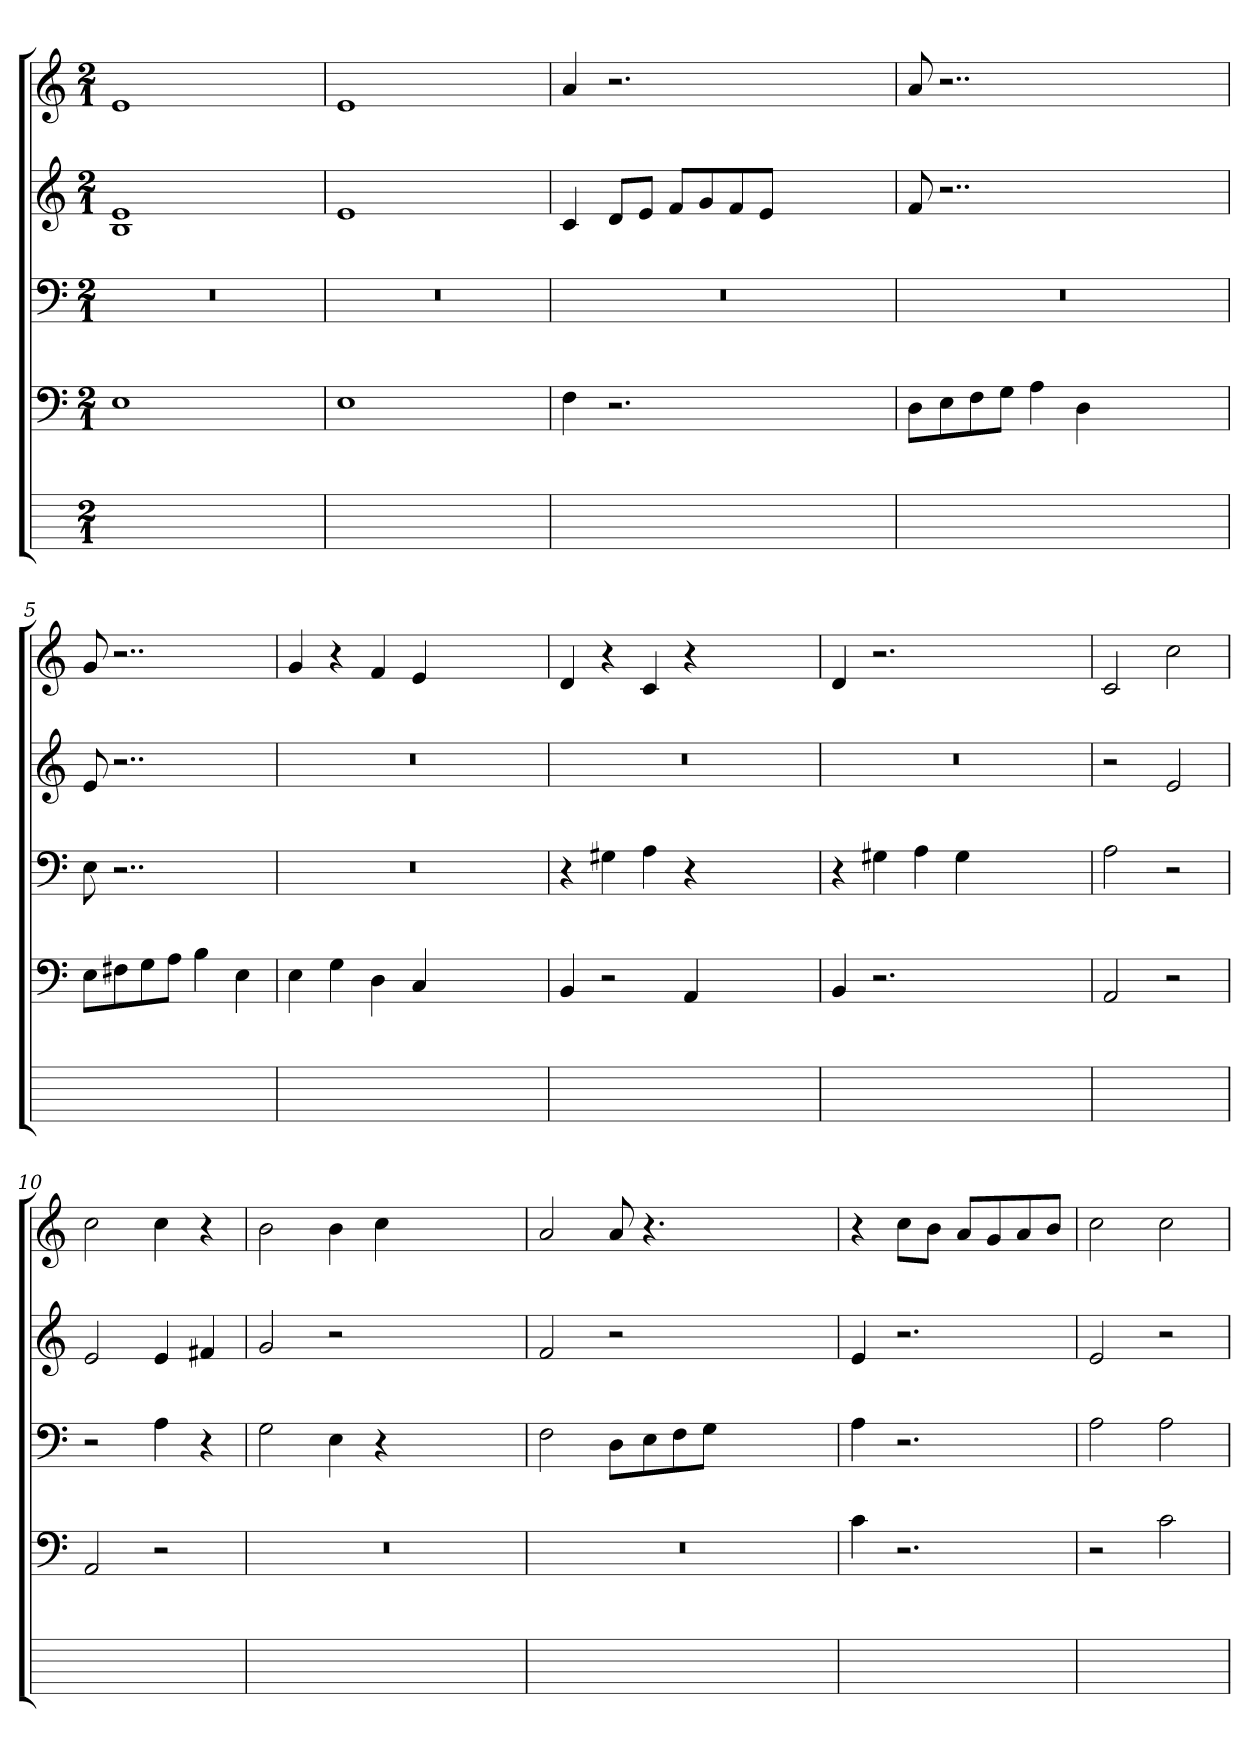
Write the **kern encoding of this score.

**kern	**kern	**kern	**kern	**kern
*part5	*part4	*part3	*part2	*part1
*staff5	*staff4	*staff3	*staff2	*staff1
*stria6	*	*	*	*
*	*clefF4	*clefF4	*clefG2	*clefG2
*	*k[]	*k[]	*k[]	*k[]
*	*C:	*C:	*C:	*C:
*M2/1	*M2/1	*M2/1	*M2/1	*M2/1
=1	=1	=1	=1	=1
0ryy	1E	0r	1Bi 1e	1e
.	1ryy	.	1ryy	1ryy
=2	=2	=2	=2	=2
0ryy	1Ej	0r	1ej	1ej
.	1ryy	.	1ryy	1ryy
=3	=3	=3	=3	=3
0ryy	4F	0r	4c	4a
.	2.r	.	8dZL	2.r
.	.	.	8eZJ	.
.	.	.	8fZL	.
.	.	.	8gZ	.
.	.	.	8fZ	.
.	.	.	8eZJ	.
.	1ryy	.	1ryy	1ryy
=4	=4	=4	=4	=4
0ryy	8DL	0r	8f	8a
.	8EZ	.	2..r	2..r
.	8FZ	.	.	.
.	8GZJ	.	.	.
.	4AZ	.	.	.
.	4DZ	.	.	.
.	1ryy	.	1ryy	1ryy
=5	=5	=5	=5	=5
1ryy	8EL	8E	8e	8g
.	8F#XZ	2..r	2..r	2..r
.	8GZ	.	.	.
.	8AZJ	.	.	.
.	4BZ	.	.	.
.	4EZ	.	.	.
=6	=6	=6	=6	=6
0ryy	4Ej	0r	0r	4gj
.	4GZ	.	.	4r
.	4D	.	.	4f
.	4C	.	.	4e
.	1ryy	.	.	1ryy
=7	=7	=7	=7	=7
0ryy	4BB	4r	0r	4d
.	2r	4G#XZ	.	4r
.	.	4Ai	.	4ci
.	4AA	4r	.	4r
.	1ryy	1ryy	.	1ryy
=8	=8	=8	=8	=8
0ryy	4BB	4r	0r	4d
.	2.r	4G#XZ	.	2.r
.	.	4AZ	.	.
.	.	4G#Z	.	.
.	1ryy	1ryy	.	1ryy
=9	=9	=9	=9	=9
1ryy	2AA	2A	2r	2c
.	2r	2r	2e	2cc
=10	=10	=10	=10	=10
1ryy	2AAj	2r	2e	2cc
.	2r	4A	4e	4cc
.	.	4r	4f#XZ	4r
=11	=11	=11	=11	=11
0ryy	0r	2G	2g	2b
.	.	4E	2r	4b
.	.	4r	.	4ccZ
.	.	1ryy	1ryy	1ryy
=12	=12	=12	=12	=12
0ryy	0r	2F	2f	2a
.	.	8DL	2r	8aj
.	.	8EZ	.	4.r
.	.	8FZ	.	.
.	.	8GZJ	.	.
.	.	1ryy	1ryy	1ryy
=13	=13	=13	=13	=13
1ryy	4c	4A	4e	4r
.	2.r	2.r	2.r	8ccZL
.	.	.	.	8bZJ
.	.	.	.	8aZL
.	.	.	.	8gZ
.	.	.	.	8aZ
.	.	.	.	8bZJ
=14	=14	=14	=14	=14
1ryy	2r	2Aj	2e	2cc
.	2cj	2Aj	2r	2ccj
=	=	=	=	=
*-	*-	*-	*-	*-
